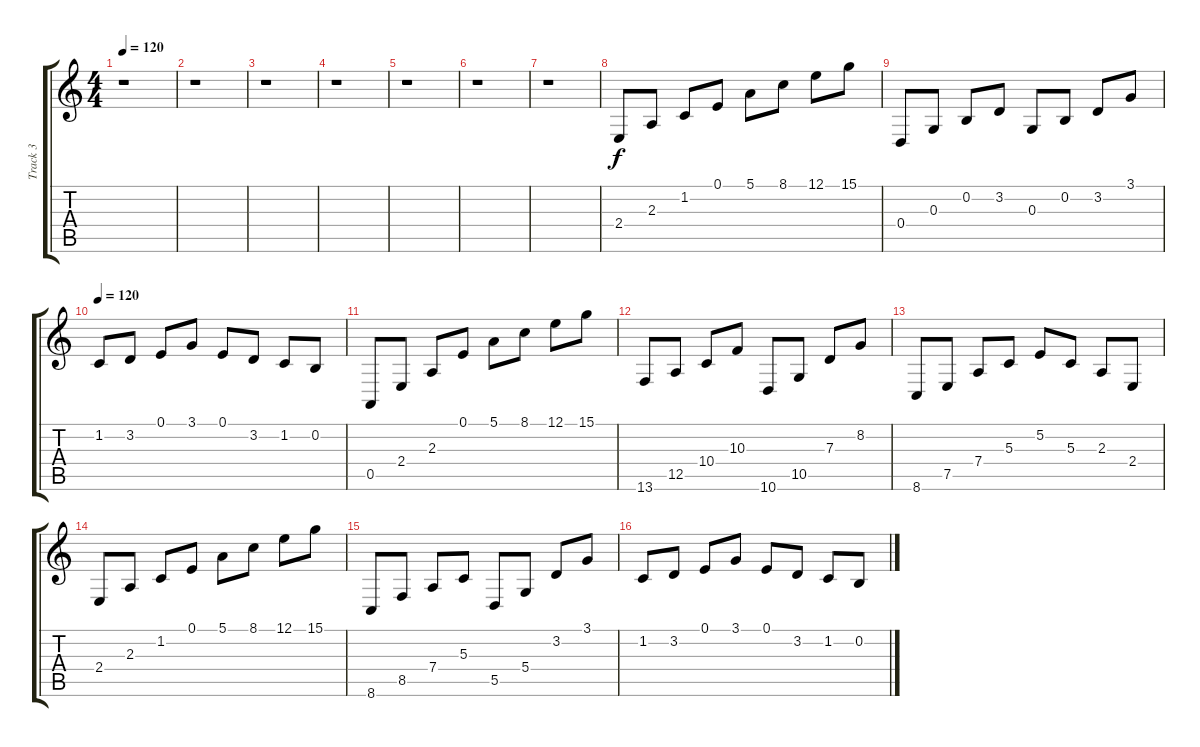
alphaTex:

\track ("Track 3" "Track 3") {instrument orchestralharp}
\staff {score tabs}
\tuning (E4 B3 G3 D3 A2 E2) {hide}
\ts (4 4)
\tempo 120
\clef g2
\ks c
r.1{dy f} |
r.1 |
r.1 |
r.1 |
r.1 |
r.1 |
r.1 |
2.4.8 2.3.8 1.2.8 0.1.8 5.1.8 8.1.8 12.1.8 15.1.8 |
0.4.8 0.3.8 0.2.8 3.2.8 0.3.8 0.2.8 3.2.8 3.1.8 |
\tempo 120
1.2.8 3.2.8 0.1.8 3.1.8 0.1.8 3.2.8 1.2.8 0.2.8 |
0.5.8 2.4.8 2.3.8 0.1.8 5.1.8 8.1.8 12.1.8 15.1.8 |
13.6.8 12.5.8 10.4.8 10.3.8 10.6.8 10.5.8 7.3.8 8.2.8 |
8.6.8 7.5.8 7.4.8 5.3.8 5.2.8 5.3.8 2.3.8 2.4.8 |
2.4.8 2.3.8 1.2.8 0.1.8 5.1.8 8.1.8 12.1.8 15.1.8 |
8.6.8 8.5.8 7.4.8 5.3.8 5.5.8 5.4.8 3.2.8 3.1.8 |
1.2.8 3.2.8 0.1.8 3.1.8 0.1.8 3.2.8 1.2.8 0.2.8
